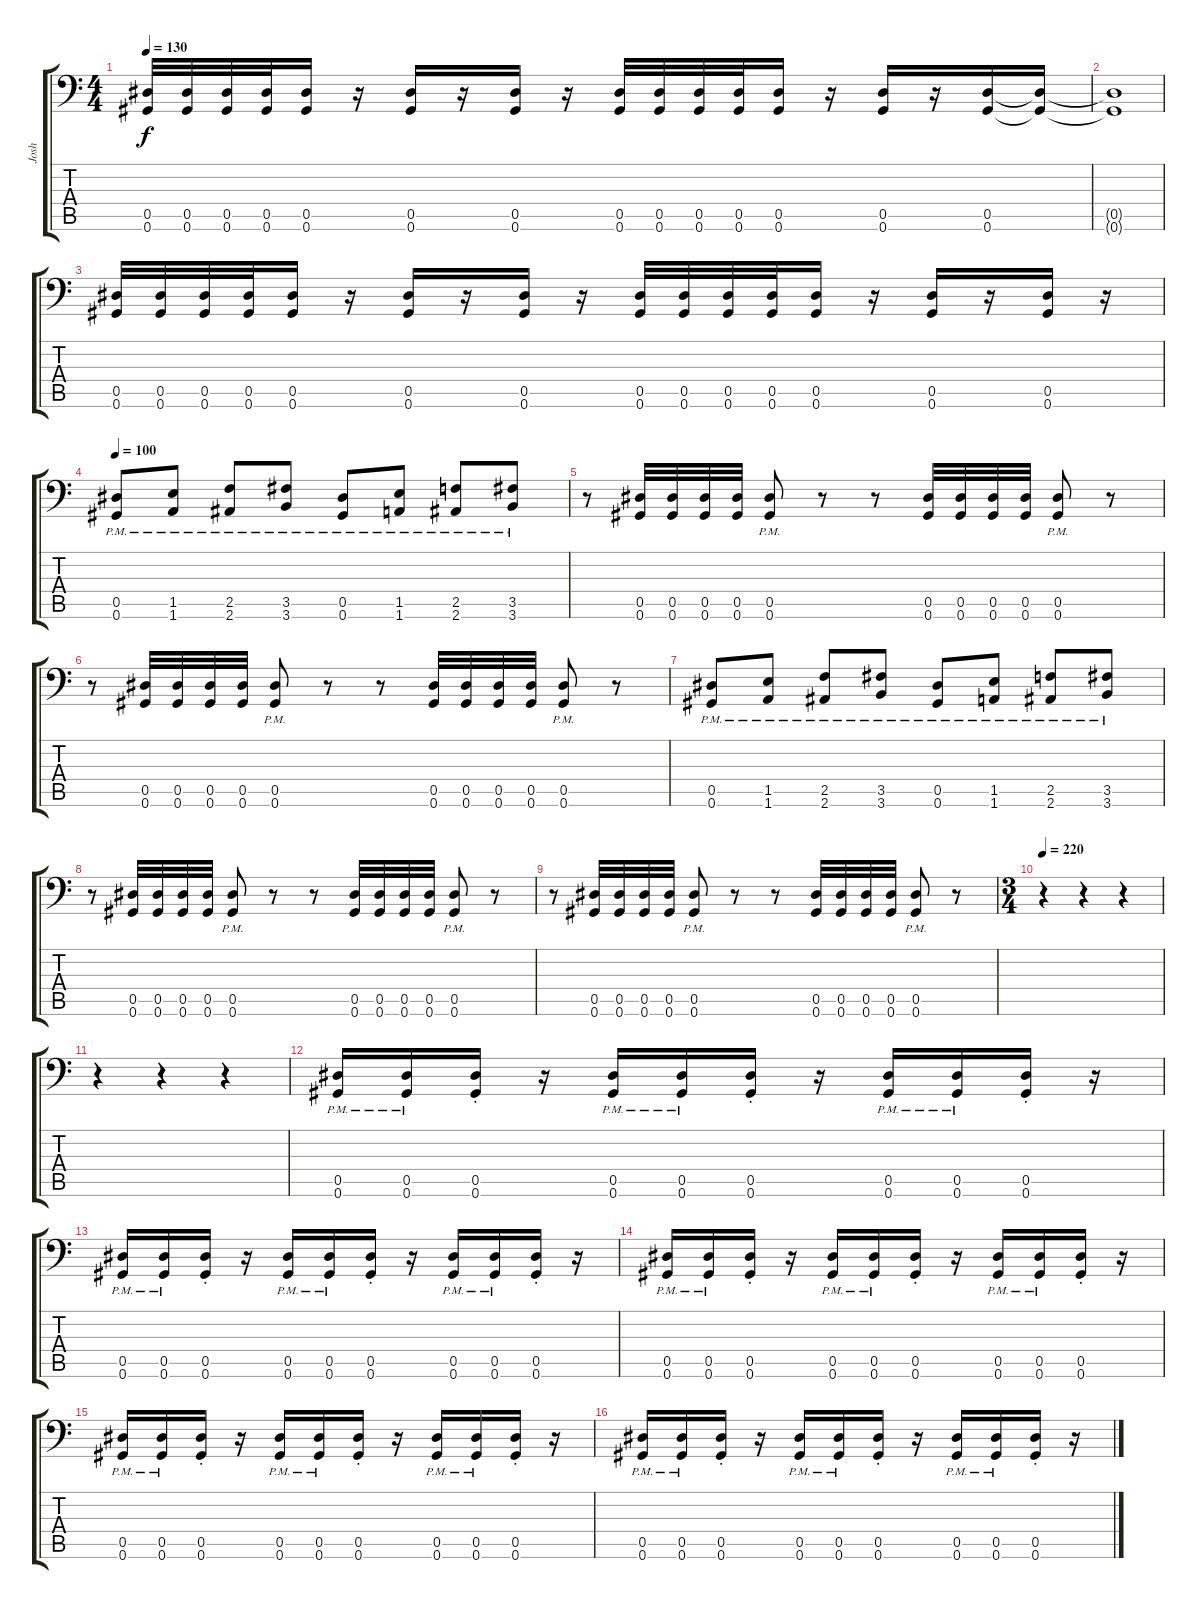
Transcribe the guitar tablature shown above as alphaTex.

\track ("Josh" "Josh") {instrument distortionguitar}
\staff {score tabs}
\tuning (Bb3 F3 Db3 Ab2 Eb2 Ab1) {hide}
\ts (4 4)
\tempo 130
\clef f4
\ks c
(0.5 0.6).32{dy f} (0.5 0.6).32 (0.5 0.6).32 (0.5 0.6).32 (0.5 0.6).16 r.16 (0.5 0.6).16 r.16 (0.5 0.6).16 r.16 (0.5 0.6).32 (0.5 0.6).32 (0.5 0.6).32 (0.5 0.6).32 (0.5 0.6).16 r.16 (0.5 0.6).16 r.16 (0.5 0.6).16 (0.5{t} 0.6{t}).16 |
(0.5{t} 0.6{t}).1 |
(0.5 0.6).32 (0.5 0.6).32 (0.5 0.6).32 (0.5 0.6).32 (0.5 0.6).16 r.16 (0.5 0.6).16 r.16 (0.5 0.6).16 r.16 (0.5 0.6).32 (0.5 0.6).32 (0.5 0.6).32 (0.5 0.6).32 (0.5 0.6).16 r.16 (0.5 0.6).16 r.16 (0.5 0.6).16 r.16 |
\tempo 100
(0.5{pm} 0.6{pm}).8 (1.5{pm} 1.6{pm}).8 (2.5{pm} 2.6{pm}).8 (3.5{pm} 3.6{pm}).8 (0.5{pm} 0.6{pm}).8 (1.5{pm} 1.6{pm}).8 (2.5{pm} 2.6{pm}).8 (3.5{pm} 3.6{pm}).8 |
r.8 (0.5 0.6).32 (0.5 0.6).32 (0.5 0.6).32 (0.5 0.6).32 (0.5{pm} 0.6{pm}).8 r.8 r.8 (0.5 0.6).32 (0.5 0.6).32 (0.5 0.6).32 (0.5 0.6).32 (0.5{pm} 0.6{pm}).8 r.8 |
r.8 (0.5 0.6).32 (0.5 0.6).32 (0.5 0.6).32 (0.5 0.6).32 (0.5{pm} 0.6{pm}).8 r.8 r.8 (0.5 0.6).32 (0.5 0.6).32 (0.5 0.6).32 (0.5 0.6).32 (0.5{pm} 0.6{pm}).8 r.8 |
(0.5{pm} 0.6{pm}).8 (1.5{pm} 1.6{pm}).8 (2.5{pm} 2.6{pm}).8 (3.5{pm} 3.6{pm}).8 (0.5{pm} 0.6{pm}).8 (1.5{pm} 1.6{pm}).8 (2.5{pm} 2.6{pm}).8 (3.5{pm} 3.6{pm}).8 |
r.8 (0.5 0.6).32 (0.5 0.6).32 (0.5 0.6).32 (0.5 0.6).32 (0.5{pm} 0.6{pm}).8 r.8 r.8 (0.5 0.6).32 (0.5 0.6).32 (0.5 0.6).32 (0.5 0.6).32 (0.5{pm} 0.6{pm}).8 r.8 |
r.8 (0.5 0.6).32 (0.5 0.6).32 (0.5 0.6).32 (0.5 0.6).32 (0.5{pm} 0.6{pm}).8 r.8 r.8 (0.5 0.6).32 (0.5 0.6).32 (0.5 0.6).32 (0.5 0.6).32 (0.5{pm} 0.6{pm}).8 r.8 |
\ts (3 4)
\tempo 220
r.4 r.4 r.4 |
r.4 r.4 r.4 |
(0.5{pm} 0.6{pm}).16 (0.5{pm} 0.6{pm}).16 (0.5{st} 0.6{st}).16 r.16 (0.5{pm} 0.6{pm}).16 (0.5{pm} 0.6{pm}).16 (0.5{st} 0.6{st}).16 r.16 (0.5{pm} 0.6{pm}).16 (0.5{pm} 0.6{pm}).16 (0.5{st} 0.6{st}).16 r.16 |
(0.5{pm} 0.6{pm}).16 (0.5{pm} 0.6{pm}).16 (0.5{st} 0.6{st}).16 r.16 (0.5{pm} 0.6{pm}).16 (0.5{pm} 0.6{pm}).16 (0.5{st} 0.6{st}).16 r.16 (0.5{pm} 0.6{pm}).16 (0.5{pm} 0.6{pm}).16 (0.5{st} 0.6{st}).16 r.16 |
(0.5{pm} 0.6{pm}).16 (0.5{pm} 0.6{pm}).16 (0.5{st} 0.6{st}).16 r.16 (0.5{pm} 0.6{pm}).16 (0.5{pm} 0.6{pm}).16 (0.5{st} 0.6{st}).16 r.16 (0.5{pm} 0.6{pm}).16 (0.5{pm} 0.6{pm}).16 (0.5{st} 0.6{st}).16 r.16 |
(0.5{pm} 0.6{pm}).16 (0.5{pm} 0.6{pm}).16 (0.5{st} 0.6{st}).16 r.16 (0.5{pm} 0.6{pm}).16 (0.5{pm} 0.6{pm}).16 (0.5{st} 0.6{st}).16 r.16 (0.5{pm} 0.6{pm}).16 (0.5{pm} 0.6{pm}).16 (0.5{st} 0.6{st}).16 r.16 |
(0.5{pm} 0.6{pm}).16 (0.5{pm} 0.6{pm}).16 (0.5{st} 0.6{st}).16 r.16 (0.5{pm} 0.6{pm}).16 (0.5{pm} 0.6{pm}).16 (0.5{st} 0.6{st}).16 r.16 (0.5{pm} 0.6{pm}).16 (0.5{pm} 0.6{pm}).16 (0.5{st} 0.6{st}).16 r.16
